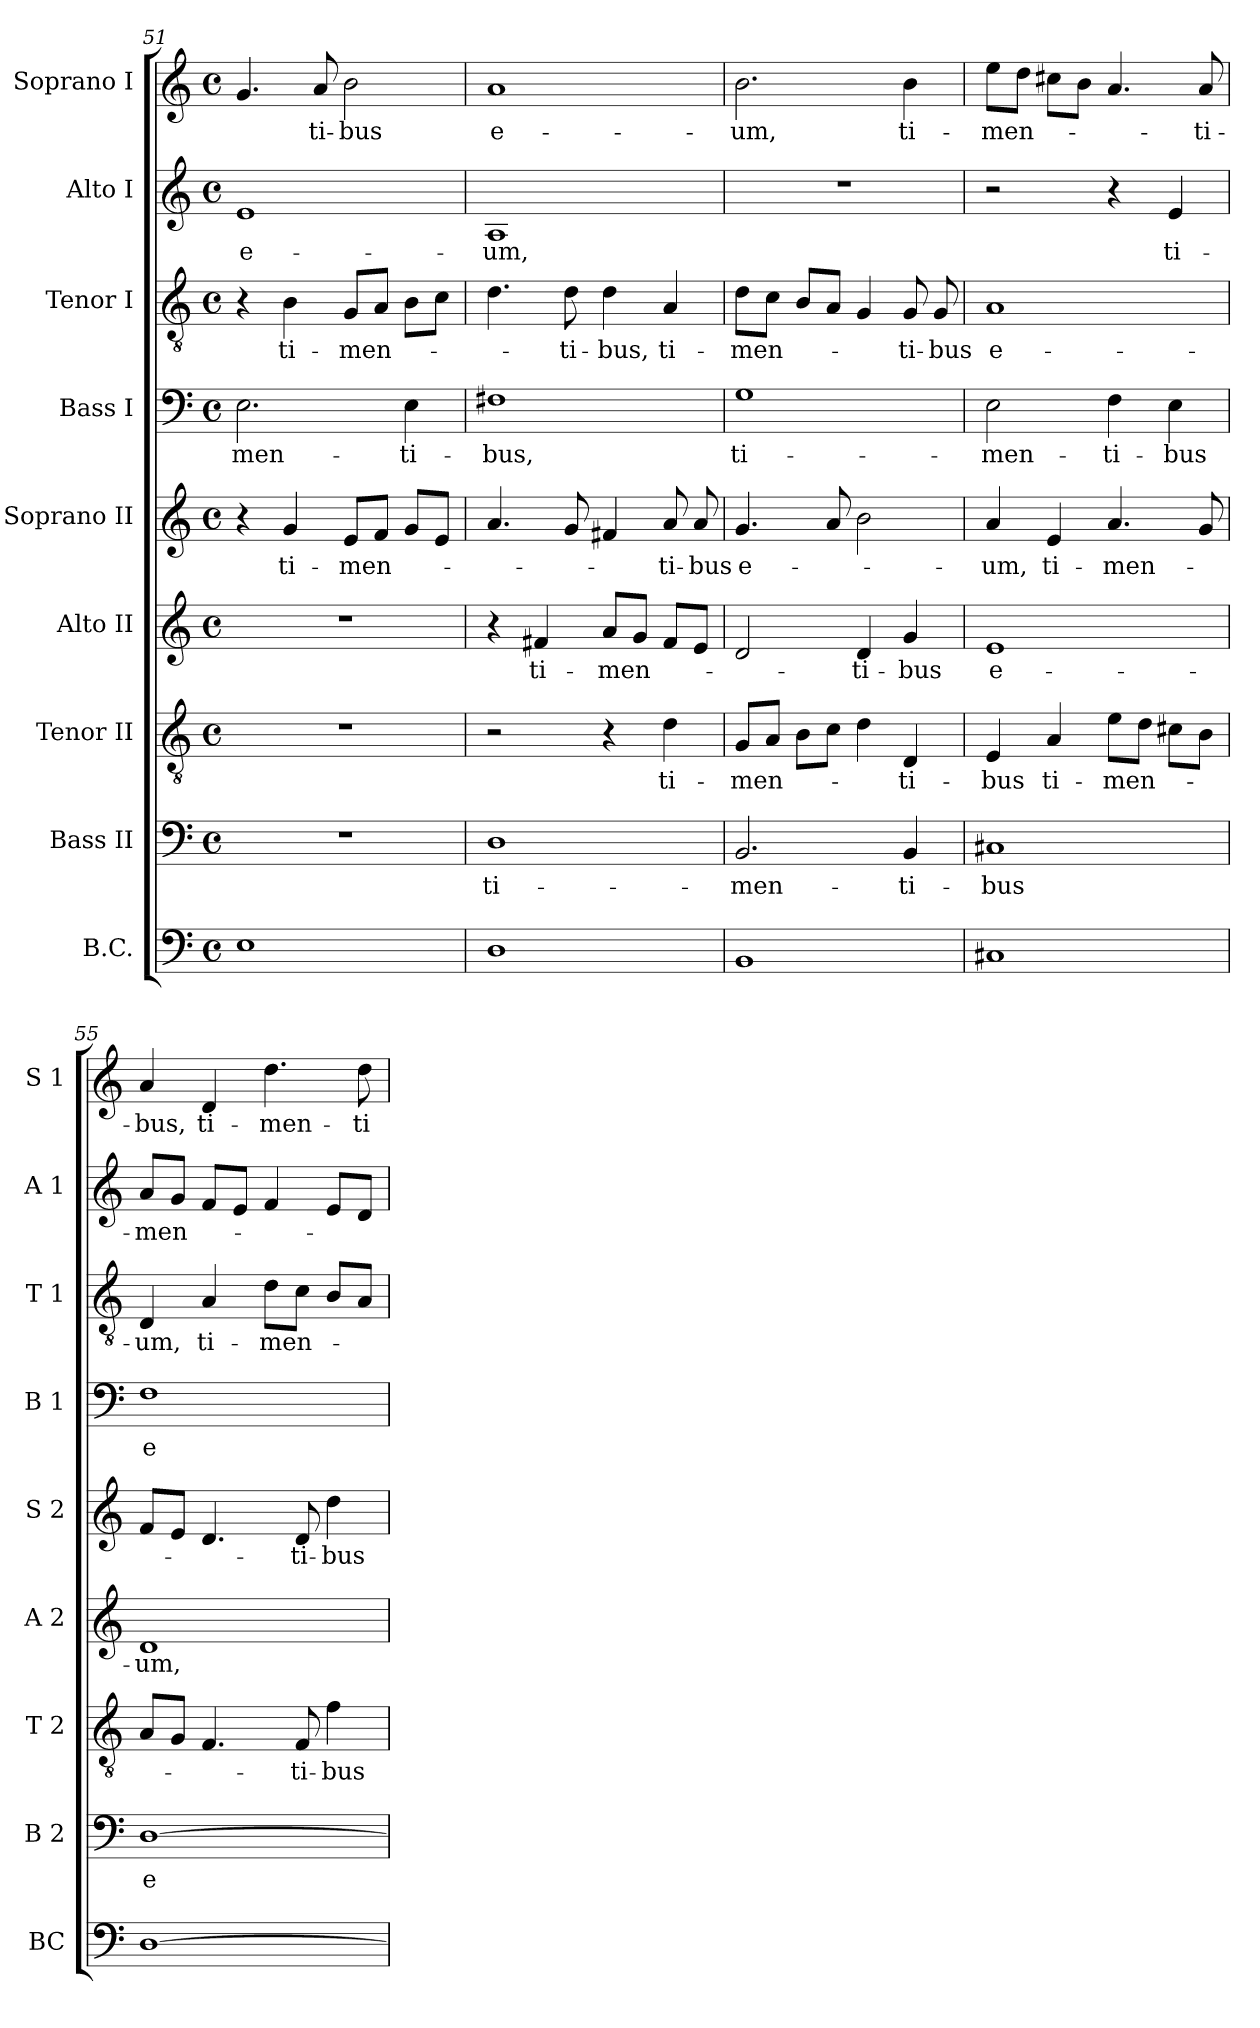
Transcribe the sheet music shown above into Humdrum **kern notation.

**kern	**kern	**text	**kern	**text	**kern	**text	**kern	**text	**kern	**text	**kern	**text	**kern	**text	**kern	**text
*part9	*part8	*part8	*part7	*part7	*part6	*part6	*part5	*part5	*part4	*part4	*part3	*part3	*part2	*part2	*part1	*part1
*staff9	*staff8	*staff8	*staff7	*staff7	*staff6	*staff6	*staff5	*staff5	*staff4	*staff4	*staff3	*staff3	*staff2	*staff2	*staff1	*staff1
*I"B.C.	*I"Bass II	*	*I"Tenor II	*	*I"Alto II	*	*I"Soprano II	*	*I"Bass I	*	*I"Tenor I	*	*I"Alto I	*	*I"Soprano I	*
*I'BC	*I'B 2	*	*I'T 2	*	*I'A 2	*	*I'S 2	*	*I'B 1	*	*I'T 1	*	*I'A 1	*	*I'S 1	*
*clefF4	*clefF4	*	*clefGv2	*	*clefG2	*	*clefG2	*	*clefF4	*	*clefGv2	*	*clefG2	*	*clefG2	*
*k[]	*k[]	*	*k[]	*	*k[]	*	*k[]	*	*k[]	*	*k[]	*	*k[]	*	*k[]	*
*C:	*C:	*	*C:	*	*C:	*	*C:	*	*C:	*	*C:	*	*C:	*	*C:	*
*M4/4	*M4/4	*	*M4/4	*	*M4/4	*	*M4/4	*	*M4/4	*	*M4/4	*	*M4/4	*	*M4/4	*
*met(c)	*met(c)	*	*met(c)	*	*met(c)	*	*met(c)	*	*met(c)	*	*met(c)	*	*met(c)	*	*met(c)	*
=51	=51	=51	=51	=51	=51	=51	=51	=51	=51	=51	=51	=51	=51	=51	=51	=51
!	!	!	!	!	!	!	!	!	!	!LO:LY:b	!	!	!	!LO:LY:b	!	!
1E	1r	.	1r	.	1r	.	4r	.	2.E\	-men-	4r	.	1e	e-	4.g/	.
!	!	!	!	!	!	!	!	!LO:LY:b	!	!	!	!LO:LY:b	!	!	!	!
.	.	.	.	.	.	.	4g/	ti-	.	.	4B\	ti-	.	.	.	.
!	!	!	!	!	!	!	!	!	!	!	!	!	!	!	!	!LO:LY:b
.	.	.	.	.	.	.	.	.	.	.	.	.	.	.	8a/	-ti-
!	!	!	!	!	!	!	!	!LO:LY:b	!	!	!	!LO:LY:b	!	!	!	!LO:LY:b
.	.	.	.	.	.	.	8e/L	-men-	.	.	8G/L	-men-	.	.	2b\	-bus
.	.	.	.	.	.	.	8f/J	.	.	.	8A/J	.	.	.	.	.
!	!	!	!	!	!	!	!	!	!	!LO:LY:b	!	!	!	!	!	!
.	.	.	.	.	.	.	8g/L	.	4E\	-ti-	8B\L	.	.	.	.	.
.	.	.	.	.	.	.	8e/J	.	.	.	8c\J	.	.	.	.	.
!!LO:PB:g=z
=52	=52	=52	=52	=52	=52	=52	=52	=52	=52	=52	=52	=52	=52	=52	=52	=52
!	!	!LO:LY:b	!	!	!	!	!	!	!	!LO:LY:b	!	!	!	!LO:LY:b	!	!LO:LY:b
1D	1D	ti-	2r	.	4r	.	4.a/	.	1F#X	-bus,	4.d\	.	1A	-um,	1a	e-
!	!	!	!	!	!	!LO:LY:b	!	!	!	!	!	!	!	!	!	!
.	.	.	.	.	4f#X/	ti-	.	.	.	.	.	.	.	.	.	.
!	!	!	!	!	!	!	!	!	!	!	!	!LO:LY:b	!	!	!	!
.	.	.	.	.	.	.	8g/	.	.	.	8d\	-ti-	.	.	.	.
!	!	!	!	!	!	!LO:LY:b	!	!	!	!	!	!LO:LY:b	!	!	!	!
.	.	.	4r	.	8a/L	-men-	4f#X/	.	.	.	4d\	-bus,	.	.	.	.
.	.	.	.	.	8g/J	.	.	.	.	.	.	.	.	.	.	.
!	!	!	!	!LO:LY:b	!	!	!	!LO:LY:b	!	!	!	!LO:LY:b	!	!	!	!
.	.	.	4d\	ti-	8f#/L	.	8a/	-ti-	.	.	4A/	ti-	.	.	.	.
!	!	!	!	!	!	!	!	!LO:LY:b	!	!	!	!	!	!	!	!
.	.	.	.	.	8e/J	.	8a/	-bus	.	.	.	.	.	.	.	.
=53	=53	=53	=53	=53	=53	=53	=53	=53	=53	=53	=53	=53	=53	=53	=53	=53
!	!	!LO:LY:b	!	!LO:LY:b	!	!	!	!LO:LY:b	!	!LO:LY:b	!	!LO:LY:b	!	!	!	!LO:LY:b
1BB	2.BB/	-men-	8G/L	-men-	2d/	.	4.g/	e-	1G	ti-	8d\L	-men-	1r	.	2.b\	-um,
.	.	.	8A/J	.	.	.	.	.	.	.	8c\J	.	.	.	.	.
.	.	.	8B\L	.	.	.	.	.	.	.	8B/L	.	.	.	.	.
.	.	.	8c\J	.	.	.	8a/	.	.	.	8A/J	.	.	.	.	.
!	!	!	!	!	!	!LO:LY:b	!	!	!	!	!	!	!	!	!	!
.	.	.	4d\	.	4d/	-ti-	2b\	.	.	.	4G/	.	.	.	.	.
!	!	!LO:LY:b	!	!LO:LY:b	!	!LO:LY:b	!	!	!	!	!	!LO:LY:b	!	!	!	!LO:LY:b
.	4BB/	-ti-	4D/	-ti-	4g/	-bus	.	.	.	.	8G/	-ti-	.	.	4b\	ti-
!	!	!	!	!	!	!	!	!	!	!	!	!LO:LY:b	!	!	!	!
.	.	.	.	.	.	.	.	.	.	.	8G/	-bus	.	.	.	.
=54	=54	=54	=54	=54	=54	=54	=54	=54	=54	=54	=54	=54	=54	=54	=54	=54
*^	*	*	*	*	*	*	*	*	*	*	*	*	*	*	*	*
!	!	!	!LO:LY:b	!	!LO:LY:b	!	!LO:LY:b	!	!LO:LY:b	!	!LO:LY:b	!	!LO:LY:b	!	!	!	!LO:LY:b
1C#X	2ryy	1C#X	-bus	4E/	-bus	1e	e-	4a/	-um,	2E\	-men-	1A	e-	2r	.	8ee\L	-men-
.	.	.	.	.	.	.	.	.	.	.	.	.	.	.	.	8dd\J	.
!	!	!	!	!	!LO:LY:b	!	!	!	!LO:LY:b	!	!	!	!	!	!	!	!
.	.	.	.	4A/	ti-	.	.	4e/	ti-	.	.	.	.	.	.	8cc#X\L	.
.	.	.	.	.	.	.	.	.	.	.	.	.	.	.	.	8b\J	.
!	!	!	!	!	!LO:LY:b	!	!	!	!LO:LY:b	!	!LO:LY:b	!	!	!	!	!	!
.	2ryy	.	.	8e\L	-men-	.	.	4.a/	-men-	4F\	-ti-	.	.	4r	.	4.a/	.
.	.	.	.	8d\J	.	.	.	.	.	.	.	.	.	.	.	.	.
!	!	!	!	!	!	!	!	!	!	!	!LO:LY:b	!	!	!	!LO:LY:b	!	!
.	.	.	.	8c#X\L	.	.	.	.	.	4E\	-bus	.	.	4e/	ti-	.	.
!	!	!	!	!	!	!	!	!	!	!	!	!	!	!	!	!	!LO:LY:b
.	.	.	.	8B\J	.	.	.	8g/	.	.	.	.	.	.	.	8a/	-ti-
*v	*v	*	*	*	*	*	*	*	*	*	*	*	*	*	*	*	*
=55	=55	=55	=55	=55	=55	=55	=55	=55	=55	=55	=55	=55	=55	=55	=55	=55
!	!	!LO:LY:b	!	!	!	!LO:LY:b	!	!	!	!LO:LY:b	!	!LO:LY:b	!	!LO:LY:b	!	!LO:LY:b
[1D	[1D	e-	8A/L	.	1d	-um,	8f/L	.	1F	e-	4D/	-um,	8a/L	-men-	4a/	-bus,
.	.	.	8G/J	.	.	.	8e/J	.	.	.	.	.	8g/J	.	.	.
!	!	!	!	!	!	!	!	!	!	!	!	!LO:LY:b	!	!	!	!LO:LY:b
.	.	.	4.F/	.	.	.	4.d/	.	.	.	4A/	ti-	8f/L	.	4d/	ti-
.	.	.	.	.	.	.	.	.	.	.	.	.	8e/J	.	.	.
!	!	!	!	!	!	!	!	!	!	!	!	!LO:LY:b	!	!	!	!LO:LY:b
.	.	.	.	.	.	.	.	.	.	.	8d\L	-men-	4f/	.	4.dd\	-men-
!	!	!	!	!LO:LY:b	!	!	!	!LO:LY:b	!	!	!	!	!	!	!	!
.	.	.	8F/	-ti-	.	.	8d/	-ti-	.	.	8c\J	.	.	.	.	.
!	!	!	!	!LO:LY:b	!	!	!	!LO:LY:b	!	!	!	!	!	!	!	!
.	.	.	4f\	-bus	.	.	4dd\	-bus	.	.	8B/L	.	8e/L	.	.	.
!	!	!	!	!	!	!	!	!	!	!	!	!	!	!	!	!LO:LY:b
.	.	.	.	.	.	.	.	.	.	.	8A/J	.	8d/J	.	8dd\	-ti-
=	=	=	=	=	=	=	=	=	=	=	=	=	=	=	=	=
*-	*-	*-	*-	*-	*-	*-	*-	*-	*-	*-	*-	*-	*-	*-	*-	*-
